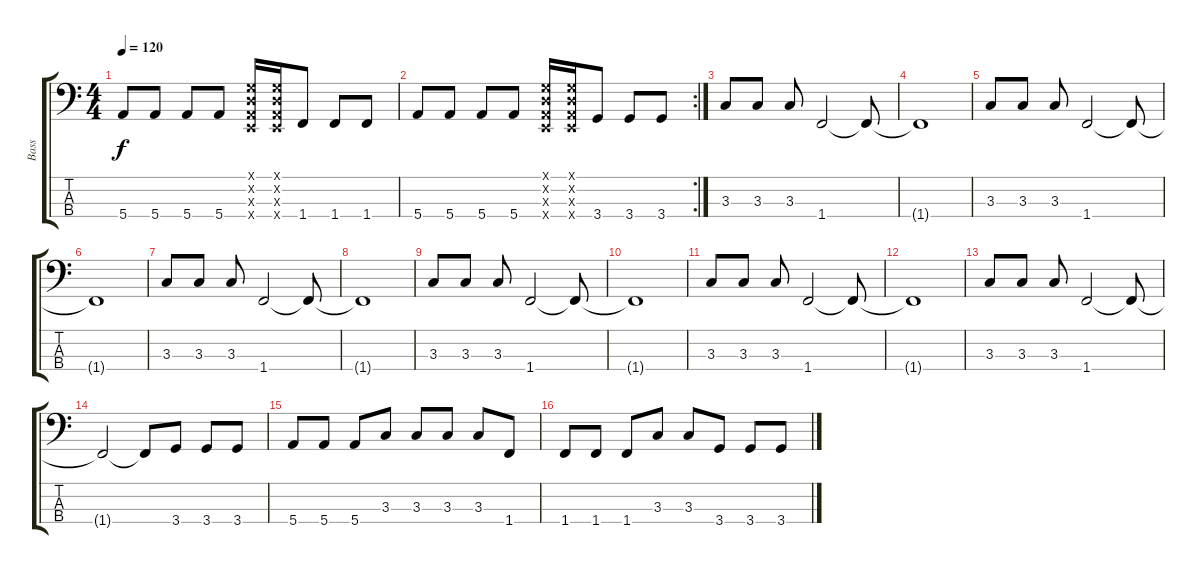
\track ("Bass" "Bass") {instrument electricbasspick}
\staff {score tabs}
\tuning (G2 D2 A1 E1) {hide}
\ts (4 4)
\tempo 120
\clef f4
\ks c
5.4.8{dy f} 5.4.8 5.4.8 5.4.8 (0.1{x} 0.2{x} 0.3{x} 0.4{x}).16 (0.1{x} 0.2{x} 0.3{x} 0.4{x}).16 1.4.8 1.4.8 1.4.8 |
\rc 2
5.4.8 5.4.8 5.4.8 5.4.8 (0.1{x} 0.2{x} 0.3{x} 0.4{x}).16 (0.1{x} 0.2{x} 0.3{x} 0.4{x}).16 3.4.8 3.4.8 3.4.8 |
3.3.8 3.3.8 3.3.8 1.4.2 1.4{t}.8 |
1.4{t}.1 |
3.3.8 3.3.8 3.3.8 1.4.2 1.4{t}.8 |
1.4{t}.1 |
3.3.8 3.3.8 3.3.8 1.4.2 1.4{t}.8 |
1.4{t}.1 |
3.3.8 3.3.8 3.3.8 1.4.2 1.4{t}.8 |
1.4{t}.1 |
3.3.8 3.3.8 3.3.8 1.4.2 1.4{t}.8 |
1.4{t}.1 |
3.3.8 3.3.8 3.3.8 1.4.2 1.4{t}.8 |
1.4{t}.2 1.4{t}.8 3.4.8 3.4.8 3.4.8 |
5.4.8 5.4.8 5.4.8 3.3.8 3.3.8 3.3.8 3.3.8 1.4.8 |
1.4.8 1.4.8 1.4.8 3.3.8 3.3.8 3.4.8 3.4.8 3.4.8
